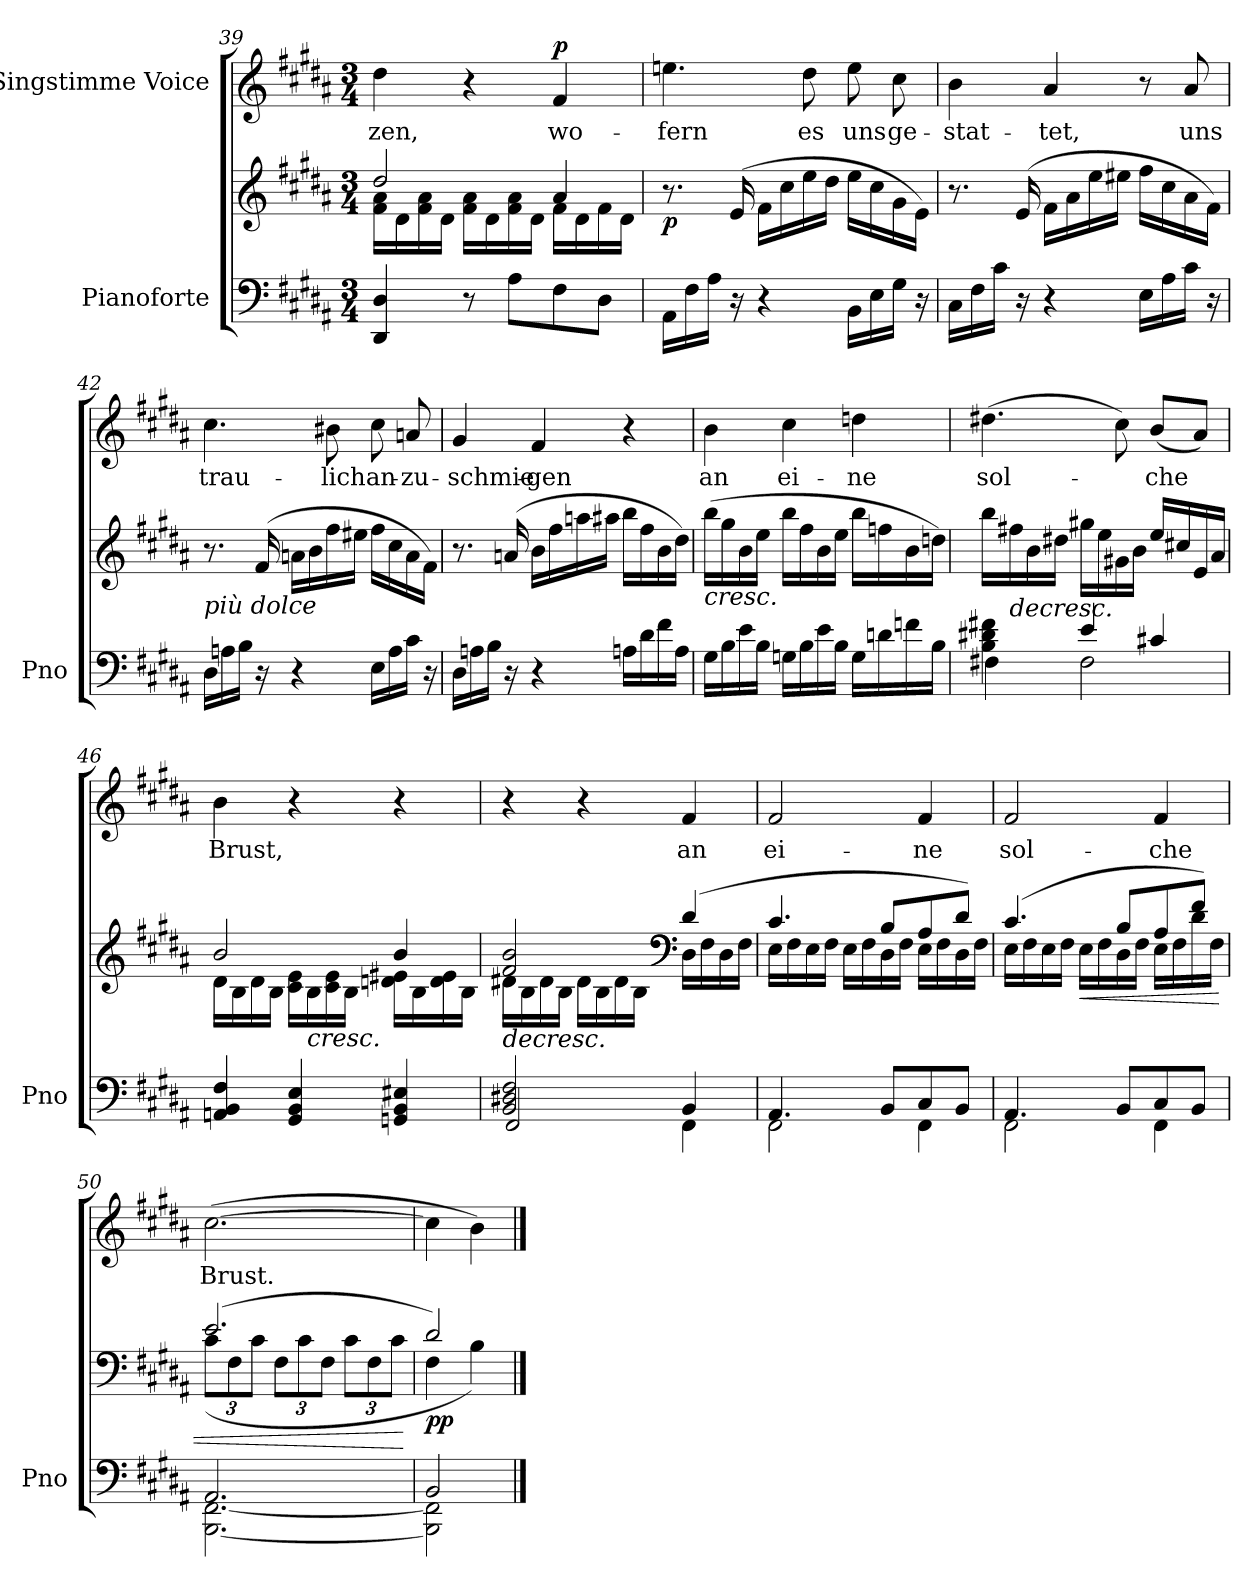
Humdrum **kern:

**kern	**kern	**dynam	**kern	**text	**dynam
*part2	*part2	*part2	*part1	*part1	*part1
*staff3	*staff2	*staff2/3	*staff1	*staff1	*staff1
*I"Pianoforte	*	*	*I"Singstimme Voice	*	*
*I'Pno	*	*	*	*	*
!!LO:PB:g=z
*clefF4	*clefG2	*	*clefG2	*	*
*k[f#c#g#d#a#]	*k[f#c#g#d#a#]	*	*k[f#c#g#d#a#]	*	*
*M3/4	*M3/4	*	*M3/4	*	*
=39	=39	=39	=39	=39	=39
*	*^	*	*	*	*
!	!	!	!	!	!LO:LY:b	!
4DD#/ 4D#/	2dd#/	16f#\ 16a#\LL	.	4dd#\	-zen,	.
.	.	16d#\	.	.	.	.
.	.	16f#\ 16a#\	.	.	.	.
.	.	16d#\JJ	.	.	.	.
8r	.	16f#\ 16a#\LL	.	4r	.	.
.	.	16d#\	.	.	.	.
8A#\L	.	16f#\ 16a#\	.	.	.	.
.	.	16d#\JJ	.	.	.	.
!	!	!	!	!	!LO:LY:b	!LO:DY:a
8F#\	4a#/	16f#\LL	.	4f#/	wo-	p
.	.	16d#\	.	.	.	.
8D#\J	.	16f#\	.	.	.	.
.	.	16d#\JJ	.	.	.	.
=40	=40	=40	=40	=40	=40	=40
!	!	!	!LO:DY:b	!	!LO:LY:b	!
*	*v	*v	*	*	*	*
16AA#\LL	8.r	p	4.een\	-fern	.
16F#\	.	.	.	.	.
16A#\JJ	.	.	.	.	.
16r	(>16e/	.	.	.	.
4r	16f#\LL	.	.	.	.
.	16cc#\	.	.	.	.
!	!	!	!	!LO:LY:b	!
.	16ee\	.	8dd#\	es	.
.	16dd#\JJ	.	.	.	.
!	!	!	!	!LO:LY:b	!
16BB\LL	16ee\LL	.	8ee\	uns	.
16E\	16cc#\	.	.	.	.
!	!	!	!	!LO:LY:b	!
16G#\JJ	16g#\	.	8cc#\	ge-	.
16r	16e\JJ)	.	.	.	.
=41	=41	=41	=41	=41	=41
!	!	!	!	!LO:LY:b	!
16C#\LL	8.r	.	4b\	-stat-	.
16F#\	.	.	.	.	.
16c#\JJ	.	.	.	.	.
16r	(>16e/	.	.	.	.
!	!	!	!	!LO:LY:b	!
4r	16f#\LL	.	4a#/	-tet,	.
.	16a#\	.	.	.	.
.	16ee\	.	.	.	.
.	16ee#X\JJ	.	.	.	.
16E\LL	16ff#\LL	.	8r	.	.
16A#\	16cc#\	.	.	.	.
!	!	!	!	!LO:LY:b	!
16c#\JJ	16a#\	.	8a#/	uns	.
16r	16f#\JJ)	.	.	.	.
!!LO:LB:g=z
=42	=42	=42	=42	=42	=42
!	!LO:TX:b:i:t=più dolce	!	!	!	!
!	!	!	!	!LO:LY:b	!
16D#\LL	8.r	.	4.cc#\	trau-	.
16An\	.	.	.	.	.
16B\JJ	.	.	.	.	.
16r	(>16f#/	.	.	.	.
4r	16an\LL	.	.	.	.
.	16b\	.	.	.	.
!	!	!	!	!LO:LY:b	!
.	16ff#\	.	8b#X\	-lich	.
.	16ee#X\JJ	.	.	.	.
!	!	!	!	!LO:LY:b	!
16E\LL	16ff#\LL	.	8cc#\	an-	.
16A\	16cc#\	.	.	.	.
!	!	!	!	!LO:LY:b	!
16c#\JJ	16a\	.	8an/	-zu-	.
16r	16f#\JJ)	.	.	.	.
=43	=43	=43	=43	=43	=43
!	!	!	!	!LO:LY:b	!
16D#\LL	8.r	.	4g#/	-schmie-	.
16An\	.	.	.	.	.
16B\JJ	.	.	.	.	.
16r	(>16an/	.	.	.	.
!	!	!	!	!LO:LY:b	!
4r	16b\LL	.	4f#/	-gen	.
.	16ff#\	.	.	.	.
.	16aan\	.	.	.	.
.	16aa#X\JJ	.	.	.	.
16An\LL	16bb\LL	.	4r	.	.
16d#\	16ff#\	.	.	.	.
16f#\	16b\	.	.	.	.
16A\JJ	16dd#\JJ)	.	.	.	.
=44	=44	=44	=44	=44	=44
!	!	!LO:HP:b	!	!LO:LY:b	!
16G#\LL	(>16bb\LL	<	4b\	an	.
16B\	16gg#\	.	.	.	.
16e\	16b\	.	.	.	.
16B\JJ	16ee\JJ	.	.	.	.
!	!	!	!	!LO:LY:b	!
16Gn\LL	16bb\LL	.	4cc#\	ei-	.
16B\	16ff#\	.	.	.	.
16e\	16b\	.	.	.	.
16B\JJ	16ee\JJ	.	.	.	.
!	!	!	!	!LO:LY:b	!
16G\LL	16bb\LL	.	4ddn\	-ne	.
16dn\	16ffn\	.	.	.	.
16fn\	16b\	.	.	.	.
16B\JJ	16ddn\JJ)	.	.	.	.
!!LO:LB:g=z
=45	=45	=45	=45	=45	=45
*^	*	*	*	*	*
!	!	!	!	!	!LO:LY:b	!
4B\ 4d#X\ 4f#X\	4F#X\	16bb\LL	.	(>4.dd#X\	sol-	.
!	!	!	!LO:HP:b	!	!	!
.	.	16ff#X\	>	.	.	.
.	.	16b\	.	.	.	.
.	.	16dd#X\JJ	.	.	.	.
4e/	2F#\	16gg#X\LL	.	.	.	.
.	.	16ee\	.	.	.	.
.	.	16g#X\	.	8cc#\)	.	.
.	.	16b\JJ	.	.	.	.
!	!	!	!	!	!LO:LY:b	!
4c#X/	.	16ee/LL	.	(<8b/L	-che	.
.	.	16cc#X/	.	.	.	.
.	.	16e/	.	8a#/J)	.	.
.	.	16a#/JJ	.	.	.	.
*v	*v	*	*	*	*	*
.	.	[	.	.	.
=46	=46	=46	=46	=46	=46
*	*^	*	*	*	*
!	!	!	!	!	!LO:LY:b	!
4AAn/ 4BB/ 4F#/	2b/	16d#\LL	.	4b\	Brust,	.
.	.	16B\	.	.	.	.
.	.	16d#\	.	.	.	.
.	.	16B\JJ	.	.	.	.
4GG#/ 4BB/ 4E/	.	16c#\ 16e\LL	.	4r	.	.
!	!	!	!LO:HP:b	!	!	!
.	.	16B\	<	.	.	.
.	.	16c#\ 16e\	.	.	.	.
.	.	16B\JJ	.	.	.	.
4GGn/ 4BB/ 4E#X/	4b/	16dn\ 16e#X\LL	.	4r	.	.
.	.	16B\	.	.	.	.
.	.	16d\ 16e#\	.	.	.	.
.	.	16B\JJ	.	.	.	.
*	*v	*v	*	*	*	*
.	.	]	.	.	.
=47	=47	=47	=47	=47	=47
*^	*	*	*	*	*
!	!	!	!LO:HP:b	!	!	!
*	*	*^	*	*	*	*
2BB/ 2D#X/ 2F#/	2FF#/	2f#/ 2b/	16d#X\LL	>	4r	.	.
.	.	.	16B\	.	.	.	.
.	.	.	16d#\	.	.	.	.
.	.	.	16B\JJ	.	.	.	.
.	.	.	16d#\LL	.	4r	.	.
.	.	.	16B\	.	.	.	.
.	.	.	16d#\	.	.	.	.
.	.	.	16B\JJ	[	.	.	.
*	*	*clefF4	*	*	*	*	*
!	!	!	!	!LO:DY:b	!	!LO:LY:b	!
!	!	!	!	!LO:DY:n=1:b	!	!	!
4BB/	4FF#\	(>4d#/	16D#\LL	p other-dynamics	4f#/	an	.
.	.	.	16F#\	.	.	.	.
.	.	.	16D#\	.	.	.	.
.	.	.	16F#\JJ	.	.	.	.
!!LO:LB:g=z
=48	=48	=48	=48	=48	=48	=48	=48
!	!	!	!	!	!	!LO:LY:b	!
4.AA#/	2FF#\	4.c#/	16E\LL	.	2f#/	ei-	.
.	.	.	16F#\	.	.	.	.
.	.	.	16E\	.	.	.	.
.	.	.	16F#\JJ	.	.	.	.
.	.	.	16E\LL	.	.	.	.
.	.	.	16F#\	.	.	.	.
8BB/L	.	8B/L	16D#\	.	.	.	.
.	.	.	16F#\JJ	.	.	.	.
!	!	!	!	!	!	!LO:LY:b	!
8C#/	4FF#\	8A#/	16E\LL	.	4f#/	-ne	.
.	.	.	16F#\	.	.	.	.
8BB/J	.	8d#/J)	16D#\	.	.	.	.
.	.	.	16F#\JJ	.	.	.	.
=49	=49	=49	=49	=49	=49	=49	=49
!	!	!	!	!	!	!LO:LY:b	!
4.AA#/	2FF#\	(>4.c#/	16E\LL	.	2f#/	sol-	.
.	.	.	16F#\	.	.	.	.
.	.	.	16E\	.	.	.	.
.	.	.	16F#\JJ	.	.	.	.
!	!	!	!	!LO:HP:b	!	!	!
.	.	.	16E\LL	<	.	.	.
.	.	.	16F#\	.	.	.	.
8BB/L	.	8B/L	16D#\	.	.	.	.
.	.	.	16F#\JJ	.	.	.	.
!	!	!	!	!	!	!LO:LY:b	!
8C#/	4FF#\	8A#/	16E\LL	.	4f#/	-che	.
.	.	.	16F#\	.	.	.	.
8BB/J	.	8f#/J)	16d#\	.	.	.	.
.	.	.	16F#\JJ	.	.	.	.
*v	*v	*	*	*	*	*	*
*	*v	*v	*	*	*	*
.	.	]	.	.	.
=50	=50	=50	=50	=50	=50
*^	*^	*	*	*	*
*	*	*	*Xbrackettup	*	*	*	*
!	!	!	!	!	!	!LO:LY:b	!
2.AA#/	[2.BBB\ [2.FF#\	(>2.e/	(<12c#\L	.	(>[2.cc#\	Brust.	.
.	.	.	12F#\	.	.	.	.
.	.	.	12c#\J	.	.	.	.
.	.	.	12F#\L	.	.	.	.
.	.	.	12c#\	.	.	.	.
.	.	.	12F#\J	.	.	.	.
.	.	.	12c#\L	.	.	.	.
.	.	.	12F#\	.	.	.	.
.	.	.	12c#\J	.	.	.	.
*v	*v	*	*	*	*	*	*
*	*v	*v	*	*	*	*
.	.	[	.	.	.
=51	=51	=51	=51	=51	=51
*^	*^	*	*	*	*
!	!	!	!	!LO:DY:b	!	!	!
2BB/	2BBB\] 2FF#\]	2d#/)	4F#\	pp	4cc#\]	.	.
.	.	.	4B\)	.	4b\)	.	.
*v	*v	*	*	*	*	*	*
*	*v	*v	*	*	*	*
==	==	==	==	==	==
*-	*-	*-	*-	*-	*-
